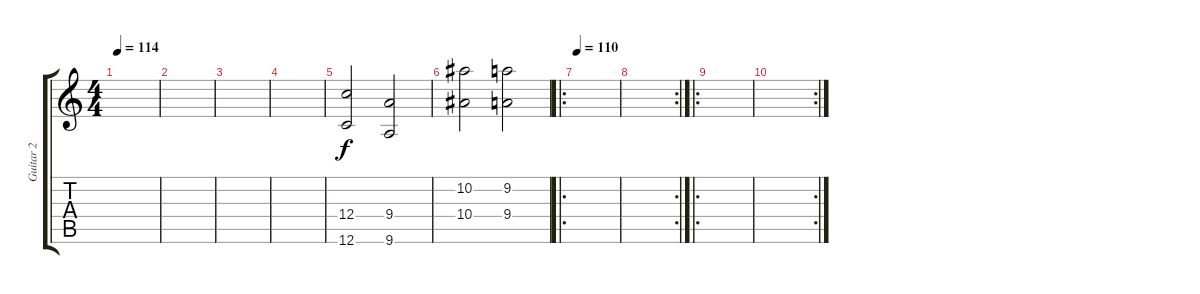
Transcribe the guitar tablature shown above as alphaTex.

\track ("Guitar 2" "Guitar 2") {instrument distortionguitar}
\staff {score tabs}
\tuning (E4 C4 G3 C3 G2 C2) {hide}
\ts (4 4)
\tempo 114
\clef g2
\ks c
|
|
|
|
(12.4 12.6).2 (9.4 9.6).2 |
(10.2 10.4).2 (9.2 9.4).2 |
\ro
\tempo 110
|
\rc 2
|
\ro
|
\rc 2
